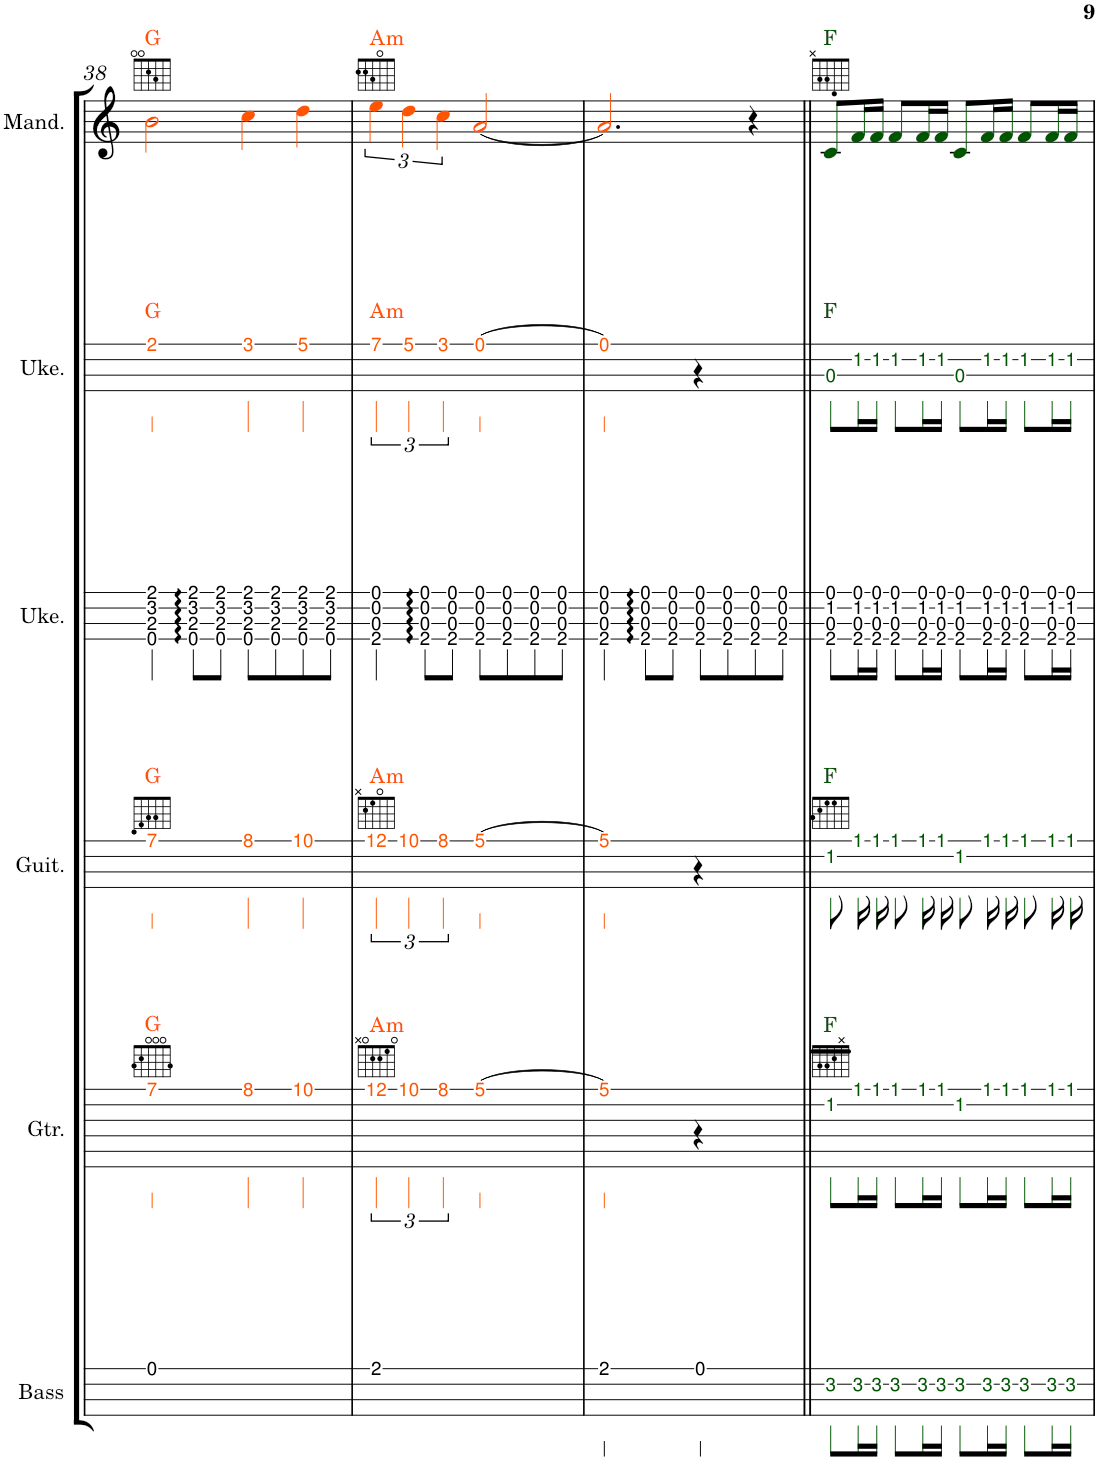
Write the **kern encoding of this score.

**kern	**kern	**harte	**kern	**harte	**kern	**kern	**harte	**kern	**harte
*part6	*part5	*part5	*part4	*part4	*part3	*part2	*part2	*part1	*part1
*staff6	*staff5	*	*staff4	*	*staff3	*staff2	*	*staff1	*
*I"Bass Guitar	*I"Guitar	*	*I"Baritone	*	*I"Ukulele	*I"Ukulele	*	*I"Mandolin	*
*I'Bass	*I'Gtr.	*	*	*	*I'Uke.	*I'Uke.	*	*I'Mand.	*
!!LO:PB:g=z
*	*	*	*	*	*	*	*	*clefG2	*
*k[]	*k[]	*	*k[]	*	*k[]	*k[]	*	*k[]	*
*M4/4	*M4/4	*	*M4/4	*	*M4/4	*M4/4	*	*M4/4	*
=38	=38	=38	=38	=38	=38	=38	=38	=38	=38
1GG	2bi\	G:maj	2bi\	G:maj	4G\ 4d\ 4g\ 4b\	2bi\	G:maj	2bi\	G:maj
.	.	.	.	.	8G\ 8d\ 8g\ 8b\L	.	.	.	.
.	.	.	.	.	8G\ 8d\ 8g\ 8b\J	.	.	.	.
.	4cci\	.	4cci\	.	8G\ 8d\ 8g\ 8b\L	4cci\	.	4cci\	.
.	.	.	.	.	8G\ 8d\ 8g\ 8b\	.	.	.	.
.	4ddi\	.	4ddi\	.	8G\ 8d\ 8g\ 8b\	4ddi\	.	4ddi\	.
.	.	.	.	.	8G\ 8d\ 8g\ 8b\J	.	.	.	.
=39	=39	=39	=39	=39	=39	=39	=39	=39	=39
!	!	!LO:H:kt=m	!	!LO:H:kt=m	!	!	!LO:H:kt=m	!	!LO:H:kt=m
1AA	6eei\	A:min	6eei\	A:min	4A\ 4c\ 4e\ 4a\	6eei\	A:min	6eei\	A:min
.	6ddi\	.	6ddi\	.	.	6ddi\	.	6ddi\	.
.	.	.	.	.	8A\ 8c\ 8e\ 8a\L	.	.	.	.
.	6cci\	.	6cci\	.	.	6cci\	.	6cci\	.
.	.	.	.	.	8A\ 8c\ 8e\ 8a\J	.	.	.	.
.	[2ai\	.	[2ai\	.	8A\ 8c\ 8e\ 8a\L	[2ai\	.	[2ai/	.
.	.	.	.	.	8A\ 8c\ 8e\ 8a\	.	.	.	.
.	.	.	.	.	8A\ 8c\ 8e\ 8a\	.	.	.	.
.	.	.	.	.	8A\ 8c\ 8e\ 8a\J	.	.	.	.
=40	=40	=40	=40	=40	=40	=40	=40	=40	=40
2AA\	2ai\]	.	2ai\]	.	4A\ 4c\ 4e\ 4a\	2ai\]	.	2.ai/]	.
.	.	.	.	.	8A\ 8c\ 8e\ 8a\L	.	.	.	.
.	.	.	.	.	8A\ 8c\ 8e\ 8a\J	.	.	.	.
2GG\	4r	.	4r	.	8A\ 8c\ 8e\ 8a\L	4r	.	.	.
.	.	.	.	.	8A\ 8c\ 8e\ 8a\	.	.	.	.
.	4ryy	.	4ryy	.	8A\ 8c\ 8e\ 8a\	4ryy	.	4r	.
.	.	.	.	.	8A\ 8c\ 8e\ 8a\J	.	.	.	.
=41||	=41||	=41||	=41||	=41||	=41||	=41||	=41||	=41||	=41||
8FFj\L	8cj\L	F:maj	8cj\L	F:maj	8A\ 8c\ 8f\ 8a\L	8cj\L	F:maj	8cj/L	F:maj
16FFj\L	16fj\L	.	16fj\L	.	16A\ 16c\ 16f\ 16a\L	16fj\L	.	16fj/L	.
16FFj\JJ	16fj\JJ	.	16fj\JJ	.	16A\ 16c\ 16f\ 16a\JJ	16fj\JJ	.	16fj/JJ	.
8FFj\L	8fj\L	.	8fj\L	.	8A\ 8c\ 8f\ 8a\L	8fj\L	.	8fj/L	.
16FFj\L	16fj\L	.	16fj\L	.	16A\ 16c\ 16f\ 16a\L	16fj\L	.	16fj/L	.
16FFj\JJ	16fj\JJ	.	16fj\JJ	.	16A\ 16c\ 16f\ 16a\JJ	16fj\JJ	.	16fj/JJ	.
8FFj\L	8cj\L	.	8cj\L	.	8A\ 8c\ 8f\ 8a\L	8cj\L	.	8cj/L	.
16FFj\L	16fj\L	.	16fj\L	.	16A\ 16c\ 16f\ 16a\L	16fj\L	.	16fj/L	.
16FFj\JJ	16fj\JJ	.	16fj\JJ	.	16A\ 16c\ 16f\ 16a\JJ	16fj\JJ	.	16fj/JJ	.
8FFj\L	8fj\L	.	8fj\L	.	8A\ 8c\ 8f\ 8a\L	8fj\L	.	8fj/L	.
16FFj\L	16fj\L	.	16fj\L	.	16A\ 16c\ 16f\ 16a\L	16fj\L	.	16fj/L	.
16FFj\JJ	16fj\JJ	.	16fj\JJ	.	16A\ 16c\ 16f\ 16a\JJ	16fj\JJ	.	16fj/JJ	.
=	=	=	=	=	=	=	=	=	=
*-	*-	*-	*-	*-	*-	*-	*-	*-	*-
